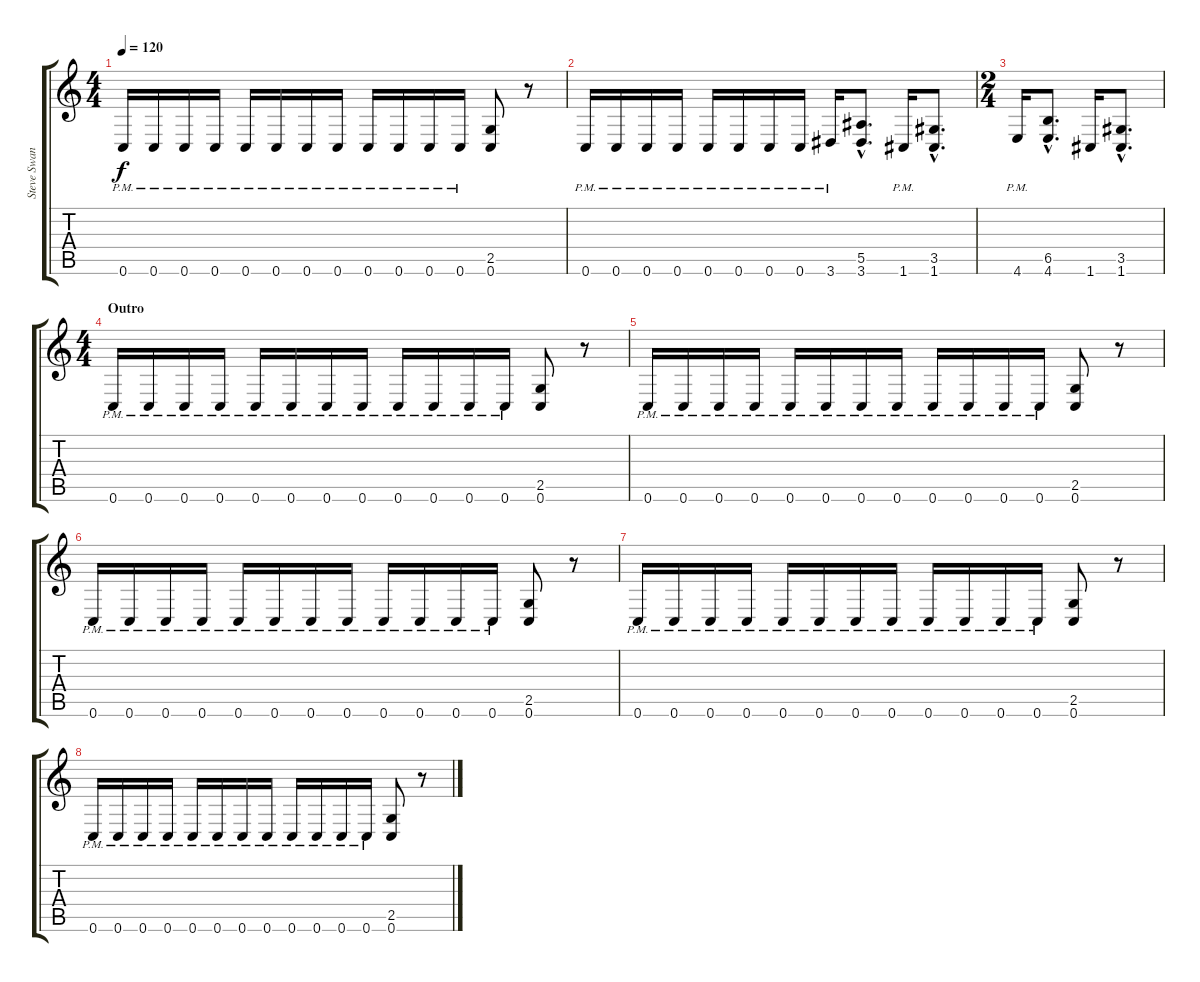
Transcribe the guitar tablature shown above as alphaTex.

\track ("Steve Swanson (Rhytm Guitar)" "Steve Swan") {instrument distortionguitar}
\staff {score tabs}
\tuning (C4 G3 Eb3 Bb2 F2 C2) {hide}
\ts (4 4)
\tempo 120
\clef g2
\ks c
0.6{pm}.16{dy f} 0.6{pm}.16 0.6{pm}.16 0.6{pm}.16 0.6{pm}.16 0.6{pm}.16 0.6{pm}.16 0.6{pm}.16 0.6{pm}.16 0.6{pm}.16 0.6{pm}.16 0.6{pm}.16 (2.5 0.6).8 r.8 |
0.6{pm}.16 0.6{pm}.16 0.6{pm}.16 0.6{pm}.16 0.6{pm}.16 0.6{pm}.16 0.6{pm}.16 0.6{pm}.16 3.6{pm}.16 (5.5{hac} 3.6{hac}).8{d} 1.6{pm}.16 (3.5{hac} 1.6{hac}).8{d} |
\ts (2 4)
4.6{pm}.16 (6.5{hac} 4.6{hac}).8{d} 1.6.16 (3.5{hac} 1.6{hac}).8{d} |
\ts (4 4)
\section ("" "Outro")
0.6{pm}.16 0.6{pm}.16 0.6{pm}.16 0.6{pm}.16 0.6{pm}.16 0.6{pm}.16 0.6{pm}.16 0.6{pm}.16 0.6{pm}.16 0.6{pm}.16 0.6{pm}.16 0.6{pm}.16 (2.5 0.6).8 r.8 |
0.6{pm}.16 0.6{pm}.16 0.6{pm}.16 0.6{pm}.16 0.6{pm}.16 0.6{pm}.16 0.6{pm}.16 0.6{pm}.16 0.6{pm}.16 0.6{pm}.16 0.6{pm}.16 0.6{pm}.16 (2.5 0.6).8 r.8 |
0.6{pm}.16 0.6{pm}.16 0.6{pm}.16 0.6{pm}.16 0.6{pm}.16 0.6{pm}.16 0.6{pm}.16 0.6{pm}.16 0.6{pm}.16 0.6{pm}.16 0.6{pm}.16 0.6{pm}.16 (2.5 0.6).8 r.8 |
0.6{pm}.16 0.6{pm}.16 0.6{pm}.16 0.6{pm}.16 0.6{pm}.16 0.6{pm}.16 0.6{pm}.16 0.6{pm}.16 0.6{pm}.16 0.6{pm}.16 0.6{pm}.16 0.6{pm}.16 (2.5 0.6).8 r.8 |
0.6{pm}.16 0.6{pm}.16 0.6{pm}.16 0.6{pm}.16 0.6{pm}.16 0.6{pm}.16 0.6{pm}.16 0.6{pm}.16 0.6{pm}.16 0.6{pm}.16 0.6{pm}.16 0.6{pm}.16 (2.5 0.6).8 r.8
